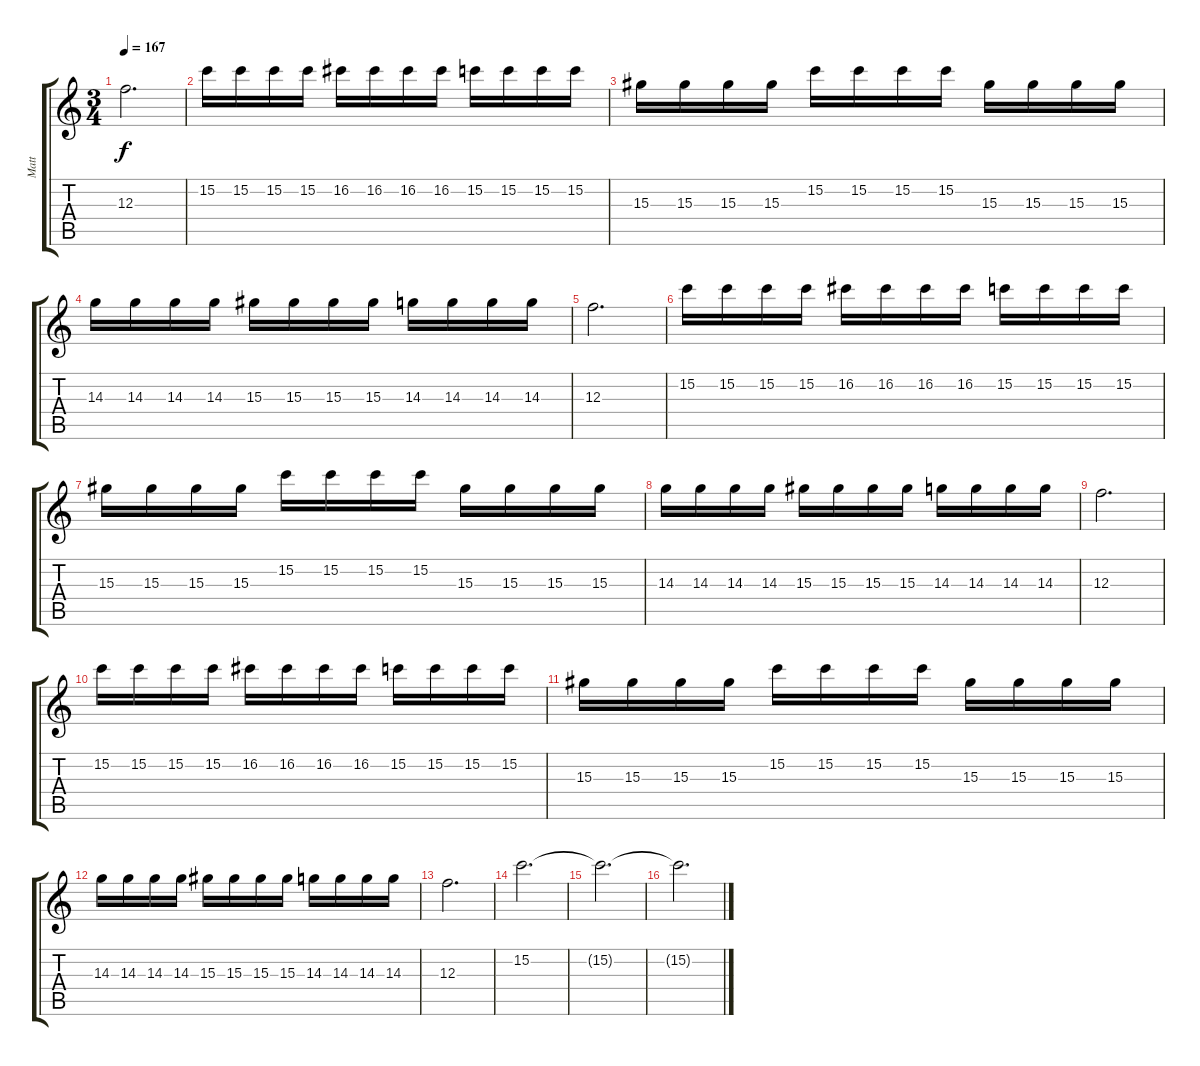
\track ("Matt" "Matt") {instrument distortionguitar}
\staff {score tabs}
\tuning (D4 A3 F3 C3 G2 C2) {hide}
\ts (3 4)
\tempo 167
\clef g2
\ks c
12.3.2{d dy f} |
15.2.16 15.2.16 15.2.16 15.2.16 16.2.16 16.2.16 16.2.16 16.2.16 15.2.16 15.2.16 15.2.16 15.2.16 |
15.3.16 15.3.16 15.3.16 15.3.16 15.2.16 15.2.16 15.2.16 15.2.16 15.3.16 15.3.16 15.3.16 15.3.16 |
14.3.16 14.3.16 14.3.16 14.3.16 15.3.16 15.3.16 15.3.16 15.3.16 14.3.16 14.3.16 14.3.16 14.3.16 |
12.3.2{d} |
15.2.16 15.2.16 15.2.16 15.2.16 16.2.16 16.2.16 16.2.16 16.2.16 15.2.16 15.2.16 15.2.16 15.2.16 |
15.3.16 15.3.16 15.3.16 15.3.16 15.2.16 15.2.16 15.2.16 15.2.16 15.3.16 15.3.16 15.3.16 15.3.16 |
14.3.16 14.3.16 14.3.16 14.3.16 15.3.16 15.3.16 15.3.16 15.3.16 14.3.16 14.3.16 14.3.16 14.3.16 |
12.3.2{d} |
15.2.16 15.2.16 15.2.16 15.2.16 16.2.16 16.2.16 16.2.16 16.2.16 15.2.16 15.2.16 15.2.16 15.2.16 |
15.3.16 15.3.16 15.3.16 15.3.16 15.2.16 15.2.16 15.2.16 15.2.16 15.3.16 15.3.16 15.3.16 15.3.16 |
14.3.16 14.3.16 14.3.16 14.3.16 15.3.16 15.3.16 15.3.16 15.3.16 14.3.16 14.3.16 14.3.16 14.3.16 |
12.3.2{d} |
15.2.2{d} |
15.2{t}.2{d} |
15.2{t}.2{d}
